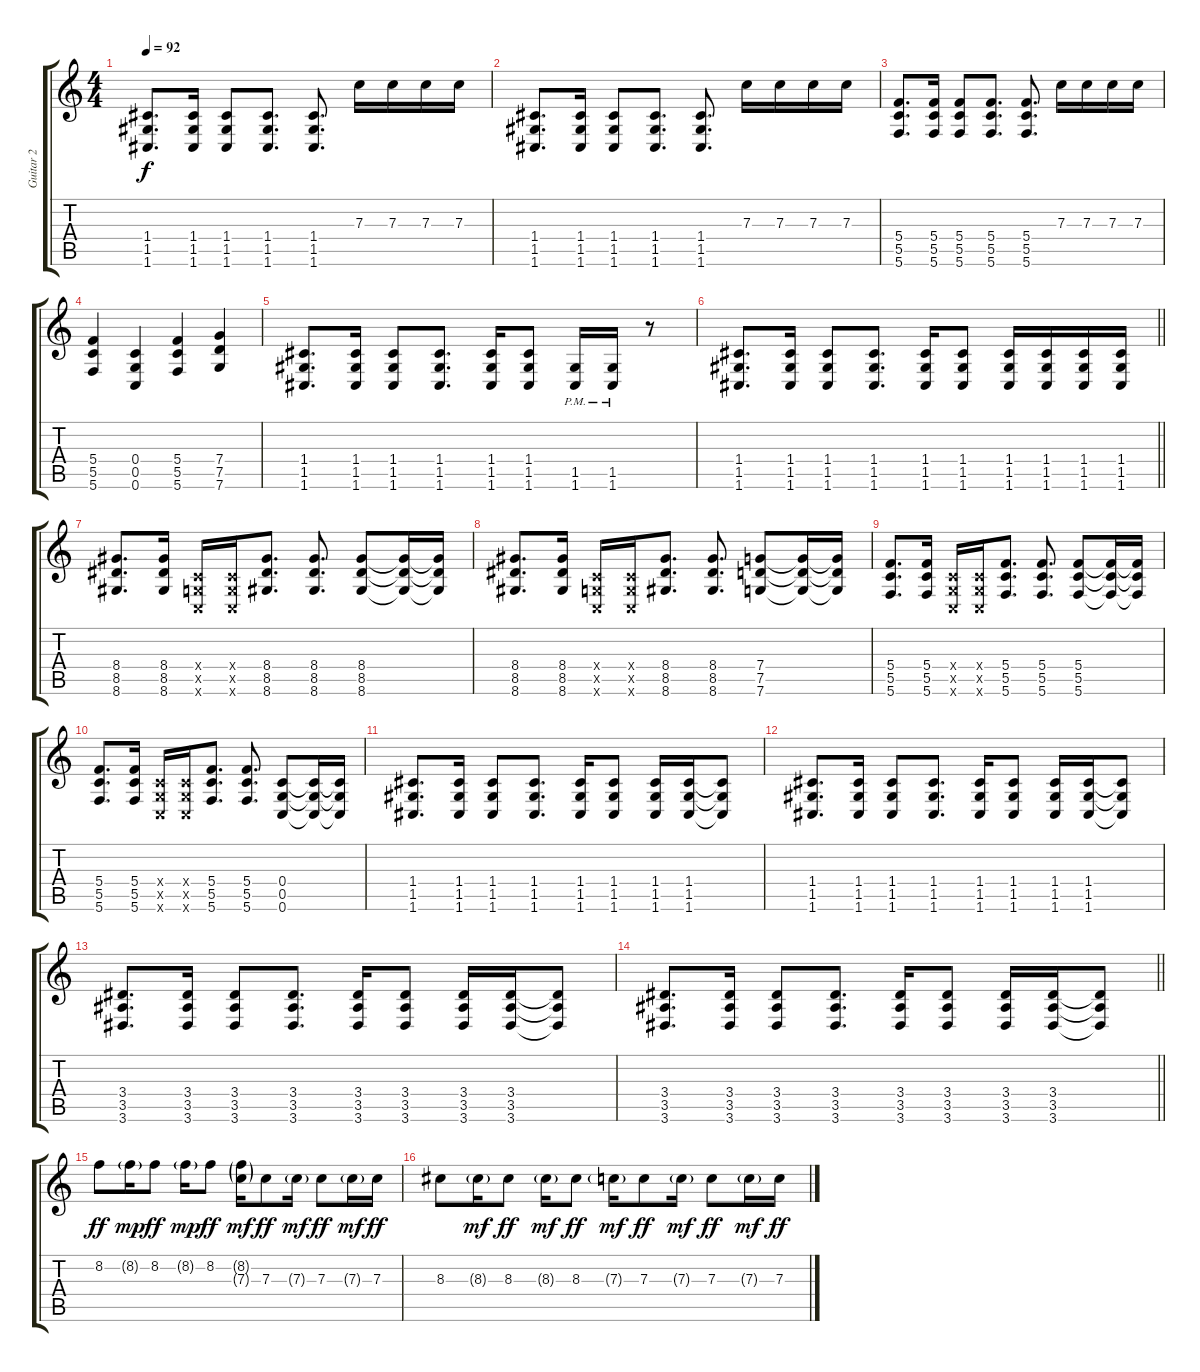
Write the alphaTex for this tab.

\track ("Guitar 2" "Guitar 2") {instrument distortionguitar}
\staff {score tabs}
\tuning (D4 A3 F3 C3 G2 C2) {hide}
\ts (4 4)
\tempo 92
\clef g2
\ks c
(1.4 1.5 1.6).8{d dy f instrument distortionguitar} (1.4 1.5 1.6).16 (1.4 1.5 1.6).8 (1.4 1.5 1.6).8{d} (1.4 1.5 1.6).8{d} 7.3.16 7.3.16 7.3.16 7.3.16 |
(1.4 1.5 1.6).8{d} (1.4 1.5 1.6).16 (1.4 1.5 1.6).8 (1.4 1.5 1.6).8{d} (1.4 1.5 1.6).8{d} 7.3.16 7.3.16 7.3.16 7.3.16 |
(5.4 5.5 5.6).8{d} (5.4 5.5 5.6).16 (5.4 5.5 5.6).8 (5.4 5.5 5.6).8{d} (5.4 5.5 5.6).8{d} 7.3.16 7.3.16 7.3.16 7.3.16 |
(5.4 5.5 5.6).4 (0.4 0.5 0.6).4 (5.4 5.5 5.6).4 (7.4 7.5 7.6).4 |
(1.4 1.5 1.6).8{d instrument overdrivenguitar} (1.4 1.5 1.6).16 (1.4 1.5 1.6).8 (1.4 1.5 1.6).8{d} (1.4 1.5 1.6).16 (1.4 1.5 1.6).8 (1.5{pm} 1.6{pm}).16 (1.5{pm} 1.6{pm}).16 r.8 |
\barLineRight lightlight
(1.4 1.5 1.6).8{d} (1.4 1.5 1.6).16 (1.4 1.5 1.6).8 (1.4 1.5 1.6).8{d} (1.4 1.5 1.6).16 (1.4 1.5 1.6).8 (1.4 1.5 1.6).16 (1.4 1.5 1.6).16 (1.4 1.5 1.6).16 (1.4 1.5 1.6).16 |
(8.4 8.5 8.6).8{d} (8.4 8.5 8.6).16 (0.4{x} 0.5{x} 0.6{x}).16 (0.4{x} 0.5{x} 0.6{x}).16 (8.4 8.5 8.6).8{d} (8.4 8.5 8.6).8{d} (8.4 8.5 8.6).8 (8.4{t} 8.5{t} 8.6{t}).16 (8.4{t} 8.5{t} 8.6{t}).16 |
(8.4 8.5 8.6).8{d} (8.4 8.5 8.6).16 (0.4{x} 0.5{x} 0.6{x}).16 (0.4{x} 0.5{x} 0.6{x}).16 (8.4 8.5 8.6).8{d} (8.4 8.5 8.6).8{d} (7.4 7.5 7.6).8 (7.4{t} 7.5{t} 7.6{t}).16 (7.4{t} 7.5{t} 7.6{t}).16 |
(5.4 5.5 5.6).8{d} (5.4 5.5 5.6).16 (0.4{x} 0.5{x} 0.6{x}).16 (0.4{x} 0.5{x} 0.6{x}).16 (5.4 5.5 5.6).8{d} (5.4 5.5 5.6).8{d} (5.4 5.5 5.6).8 (5.4{t} 5.5{t} 5.6{t}).16 (5.4{t} 5.5{t} 5.6{t}).16 |
(5.4 5.5 5.6).8{d} (5.4 5.5 5.6).16 (0.4{x} 0.5{x} 0.6{x}).16 (0.4{x} 0.5{x} 0.6{x}).16 (5.4 5.5 5.6).8{d} (5.4 5.5 5.6).8{d} (0.4 0.5 0.6).8 (0.4{t} 0.5{t} 0.6{t}).16 (0.4{t} 0.5{t} 0.6{t}).16 |
(1.4 1.5 1.6).8{d} (1.4 1.5 1.6).16 (1.4 1.5 1.6).8 (1.4 1.5 1.6).8{d} (1.4 1.5 1.6).16 (1.4 1.5 1.6).8 (1.4 1.5 1.6).16 (1.4 1.5 1.6).16 (1.4{t} 1.5{t} 1.6{t}).8 |
(1.4 1.5 1.6).8{d} (1.4 1.5 1.6).16 (1.4 1.5 1.6).8 (1.4 1.5 1.6).8{d} (1.4 1.5 1.6).16 (1.4 1.5 1.6).8 (1.4 1.5 1.6).16 (1.4 1.5 1.6).16 (1.4{t} 1.5{t} 1.6{t}).8 |
(3.4 3.5 3.6).8{d} (3.4 3.5 3.6).16 (3.4 3.5 3.6).8 (3.4 3.5 3.6).8{d} (3.4 3.5 3.6).16 (3.4 3.5 3.6).8 (3.4 3.5 3.6).16 (3.4 3.5 3.6).16 (3.4{t} 3.5{t} 3.6{t}).8 |
\barLineRight lightlight
(3.4 3.5 3.6).8{d} (3.4 3.5 3.6).16 (3.4 3.5 3.6).8 (3.4 3.5 3.6).8{d} (3.4 3.5 3.6).16 (3.4 3.5 3.6).8 (3.4 3.5 3.6).16 (3.4 3.5 3.6).16 (3.4{t} 3.5{t} 3.6{t}).8 |
8.2.8{dy ff volume 6 instrument distortionguitar} 8.2{g}.16{dy mp} 8.2.8{dy ff} 8.2{g}.16{dy mp} 8.2.8{dy ff} (8.2{g} 7.3{g}).16{dy mf} 7.3.8{dy ff} 7.3{g}.16{dy mf} 7.3.8{dy ff} 7.3{g}.16{dy mf} 7.3.16{dy ff} |
8.3.8 8.3{g}.16{dy mf} 8.3.8{dy ff} 8.3{g}.16{dy mf} 8.3.8{dy ff} 7.3{g}.16{dy mf} 7.3.8{dy ff} 7.3{g}.16{dy mf} 7.3.8{dy ff} 7.3{g}.16{dy mf} 7.3.16{dy ff}
